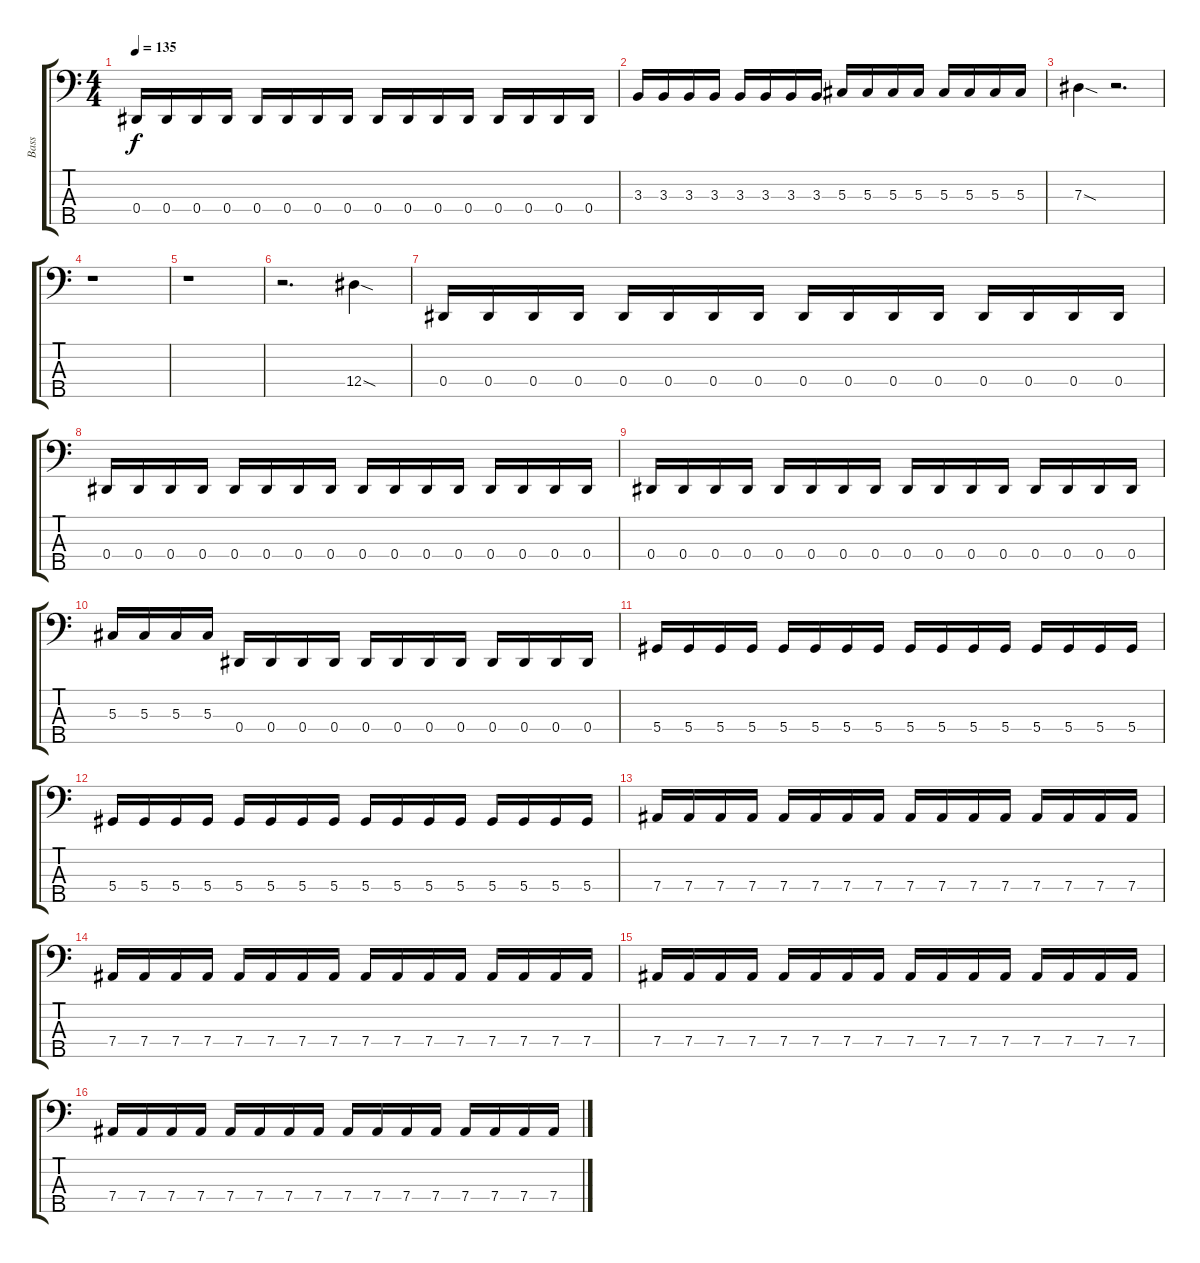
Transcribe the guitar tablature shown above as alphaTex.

\track ("Bass" "Bass") {instrument electricbasspick}
\staff {score tabs}
\tuning (Gb2 Db2 Ab1 Eb1 Bb0) {hide}
\ts (4 4)
\tempo 135
\clef f4
\ks c
0.4.16{dy f} 0.4.16 0.4.16 0.4.16 0.4.16 0.4.16 0.4.16 0.4.16 0.4.16 0.4.16 0.4.16 0.4.16 0.4.16 0.4.16 0.4.16 0.4.16 |
3.3.16 3.3.16 3.3.16 3.3.16 3.3.16 3.3.16 3.3.16 3.3.16 5.3.16 5.3.16 5.3.16 5.3.16 5.3.16 5.3.16 5.3.16 5.3.16 |
7.3{sod}.4 r.2{d} |
r.1 |
r.1 |
r.2{d} 12.4{sod}.4 |
0.4.16 0.4.16 0.4.16 0.4.16 0.4.16 0.4.16 0.4.16 0.4.16 0.4.16 0.4.16 0.4.16 0.4.16 0.4.16 0.4.16 0.4.16 0.4.16 |
0.4.16 0.4.16 0.4.16 0.4.16 0.4.16 0.4.16 0.4.16 0.4.16 0.4.16 0.4.16 0.4.16 0.4.16 0.4.16 0.4.16 0.4.16 0.4.16 |
0.4.16 0.4.16 0.4.16 0.4.16 0.4.16 0.4.16 0.4.16 0.4.16 0.4.16 0.4.16 0.4.16 0.4.16 0.4.16 0.4.16 0.4.16 0.4.16 |
5.3.16 5.3.16 5.3.16 5.3.16 0.4.16 0.4.16 0.4.16 0.4.16 0.4.16 0.4.16 0.4.16 0.4.16 0.4.16 0.4.16 0.4.16 0.4.16 |
5.4.16 5.4.16 5.4.16 5.4.16 5.4.16 5.4.16 5.4.16 5.4.16 5.4.16 5.4.16 5.4.16 5.4.16 5.4.16 5.4.16 5.4.16 5.4.16 |
5.4.16 5.4.16 5.4.16 5.4.16 5.4.16 5.4.16 5.4.16 5.4.16 5.4.16 5.4.16 5.4.16 5.4.16 5.4.16 5.4.16 5.4.16 5.4.16 |
7.4.16 7.4.16 7.4.16 7.4.16 7.4.16 7.4.16 7.4.16 7.4.16 7.4.16 7.4.16 7.4.16 7.4.16 7.4.16 7.4.16 7.4.16 7.4.16 |
7.4.16 7.4.16 7.4.16 7.4.16 7.4.16 7.4.16 7.4.16 7.4.16 7.4.16 7.4.16 7.4.16 7.4.16 7.4.16 7.4.16 7.4.16 7.4.16 |
7.4.16 7.4.16 7.4.16 7.4.16 7.4.16 7.4.16 7.4.16 7.4.16 7.4.16 7.4.16 7.4.16 7.4.16 7.4.16 7.4.16 7.4.16 7.4.16 |
7.4.16 7.4.16 7.4.16 7.4.16 7.4.16 7.4.16 7.4.16 7.4.16 7.4.16 7.4.16 7.4.16 7.4.16 7.4.16 7.4.16 7.4.16 7.4.16
